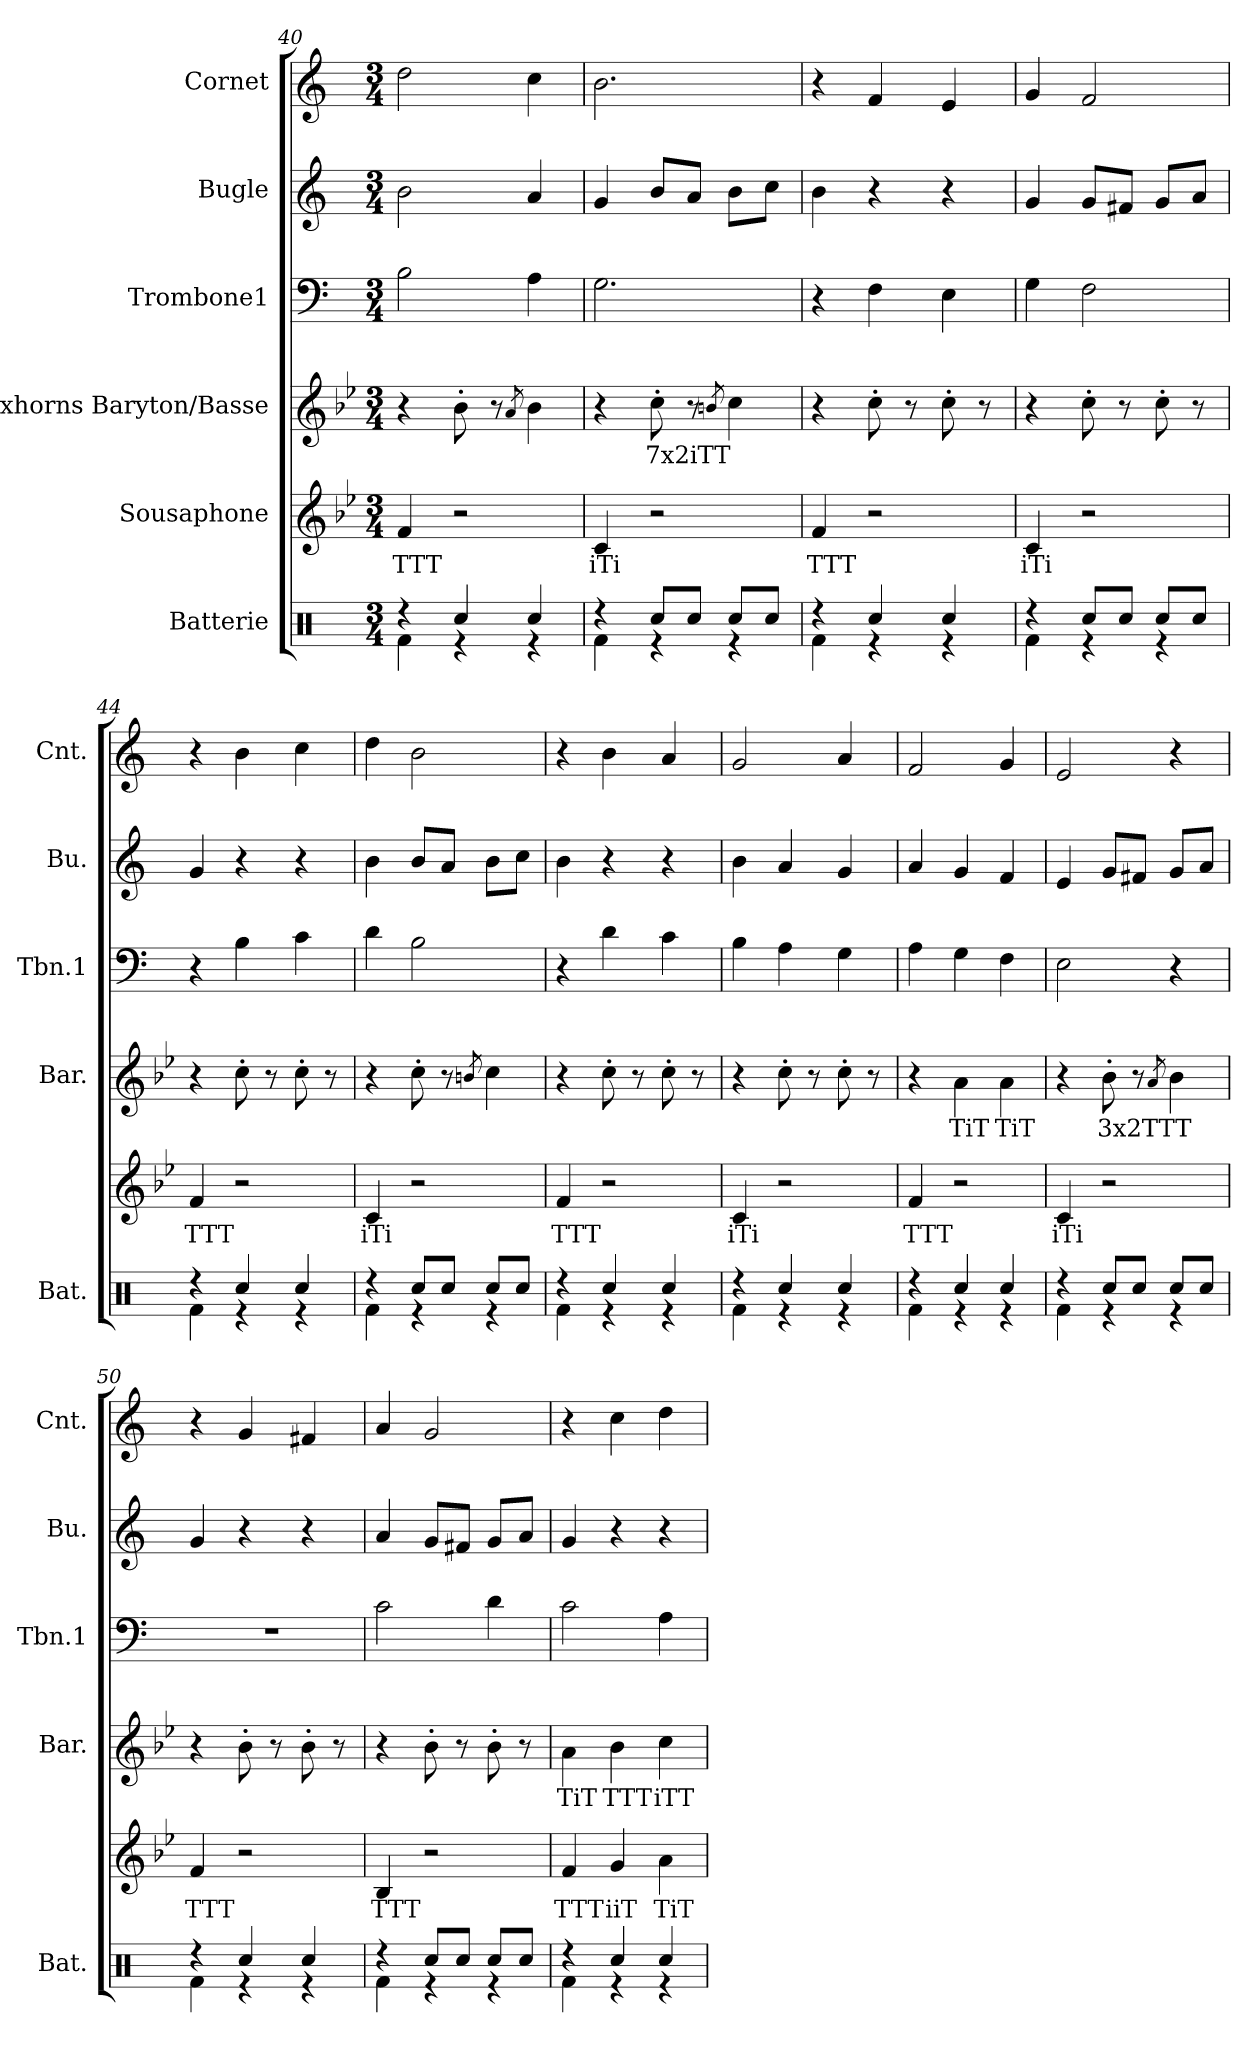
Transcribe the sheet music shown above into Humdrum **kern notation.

**kern	**kern	**text	**kern	**text	**kern	**kern	**kern
*part6	*part5	*part5	*part4	*part4	*part3	*part2	*part1
*staff6	*staff5	*staff5	*staff4	*staff4	*staff3	*staff2	*staff1
*I"Batterie	*I"Sousaphone	*	*I"Saxhorns Baryton/Basse	*	*I"Trombone1	*I"Bugle	*I"Cornet
*I'Bat.	*	*	*I'Bar.	*	*I'Tbn.1	*I'Bu.	*I'Cnt.
*clefX	*clefG2	*	*clefG2	*	*clefF4	*clefG2	*clefG2
*	*ITrd15c26	*	*ITrd8c14	*	*ITrd1c2	*ITrd1c2	*ITrd1c2
*k[]	*k[b-e-]	*	*k[b-e-]	*	*k[b-e-]	*k[b-e-]	*k[b-e-]
*M3/4	*M3/4	*	*M3/4	*	*M3/4	*M3/4	*M3/4
=40	=40	=40	=40	=40	=40	=40	=40
*^	*	*	*	*	*	*	*
!	!	!	!LO:LY:b	!	!	!	!	!
4r	4Rf\	4FF/	TTT	4r	.	2A\	2a\	2cc\
4Rcc/	4r	2r	.	8B-'\	.	.	.	.
.	.	.	.	8r	.	.	.	.
.	.	.	.	8qA/	.	.	.	.
4Rcc/	4r	.	.	4B-\	.	4G\	4g/	4b-\
!!LO:PB:g=z
=41	=41	=41	=41	=41	=41	=41	=41	=41
!	!	!	!LO:LY:b	!	!	!	!	!
4r	4Rf\	4CC/	iTi	4r	.	2.F\	4f/	2.a\
!	!	!	!	!	!LO:LY:b	!	!	!
8Rcc/L	4r	2r	.	8c'\	7x2iTT	.	8a/L	.
8Rcc/J	.	.	.	8r	.	.	8g/J	.
.	.	.	.	8qBn/	.	.	.	.
8Rcc/L	4r	.	.	4c\	.	.	8a\L	.
8Rcc/J	.	.	.	.	.	.	8b-\J	.
=42	=42	=42	=42	=42	=42	=42	=42	=42
!	!	!	!LO:LY:b	!	!	!	!	!
4r	4Rf\	4FF/	TTT	4r	.	4r	4a\	4r
4Rcc/	4r	2r	.	8c'\	.	4E-\	4r	4e-/
.	.	.	.	8r	.	.	.	.
4Rcc/	4r	.	.	8c'\	.	4D\	4r	4d/
.	.	.	.	8r	.	.	.	.
=43	=43	=43	=43	=43	=43	=43	=43	=43
!	!	!	!LO:LY:b	!	!	!	!	!
4r	4Rf\	4CC/	iTi	4r	.	4F\	4f/	4f/
8Rcc/L	4r	2r	.	8c'\	.	2E-\	8f/L	2e-/
8Rcc/J	.	.	.	8r	.	.	8en/J	.
8Rcc/L	4r	.	.	8c'\	.	.	8f/L	.
8Rcc/J	.	.	.	8r	.	.	8g/J	.
=44	=44	=44	=44	=44	=44	=44	=44	=44
!	!	!	!LO:LY:b	!	!	!	!	!
4r	4Rf\	4FF/	TTT	4r	.	4r	4f/	4r
4Rcc/	4r	2r	.	8c'\	.	4A\	4r	4a\
.	.	.	.	8r	.	.	.	.
4Rcc/	4r	.	.	8c'\	.	4B-\	4r	4b-\
.	.	.	.	8r	.	.	.	.
=45	=45	=45	=45	=45	=45	=45	=45	=45
!	!	!	!LO:LY:b	!	!	!	!	!
4r	4Rf\	4CC/	iTi	4r	.	4c\	4a\	4cc\
8Rcc/L	4r	2r	.	8c'\	.	2A\	8a/L	2a\
8Rcc/J	.	.	.	8r	.	.	8g/J	.
.	.	.	.	8qBn/	.	.	.	.
8Rcc/L	4r	.	.	4c\	.	.	8a\L	.
8Rcc/J	.	.	.	.	.	.	8b-\J	.
=46	=46	=46	=46	=46	=46	=46	=46	=46
!	!	!	!LO:LY:b	!	!	!	!	!
4r	4Rf\	4FF/	TTT	4r	.	4r	4a\	4r
4Rcc/	4r	2r	.	8c'\	.	4c\	4r	4a\
.	.	.	.	8r	.	.	.	.
4Rcc/	4r	.	.	8c'\	.	4B-\	4r	4g/
.	.	.	.	8r	.	.	.	.
=47	=47	=47	=47	=47	=47	=47	=47	=47
!	!	!	!LO:LY:b	!	!	!	!	!
4r	4Rf\	4CC/	iTi	4r	.	4A\	4a\	2f/
4Rcc/	4r	2r	.	8c'\	.	4G\	4g/	.
.	.	.	.	8r	.	.	.	.
4Rcc/	4r	.	.	8c'\	.	4F\	4f/	4g/
.	.	.	.	8r	.	.	.	.
!!LO:LB:g=z
=48	=48	=48	=48	=48	=48	=48	=48	=48
!	!	!	!LO:LY:b	!	!	!	!	!
4r	4Rf\	4FF/	TTT	4r	.	4G\	4g/	2e-/
!	!	!	!	!	!LO:LY:b	!	!	!
4Rcc/	4r	2r	.	4A\	TiT	4F\	4f/	.
!	!	!	!	!	!LO:LY:b	!	!	!
4Rcc/	4r	.	.	4A\	TiT	4E-\	4e-/	4f/
=49	=49	=49	=49	=49	=49	=49	=49	=49
!	!	!	!LO:LY:b	!	!	!	!	!
4r	4Rf\	4CC/	iTi	4r	.	2D\	4d/	2d/
!	!	!	!	!	!LO:LY:b	!	!	!
8Rcc/L	4r	2r	.	8B-'\	3x2TTT	.	8f/L	.
8Rcc/J	.	.	.	8r	.	.	8en/J	.
.	.	.	.	8qA/	.	.	.	.
8Rcc/L	4r	.	.	4B-\	.	4r	8f/L	4r
8Rcc/J	.	.	.	.	.	.	8g/J	.
=50	=50	=50	=50	=50	=50	=50	=50	=50
!	!	!	!LO:LY:b	!	!	!	!	!
4r	4Rf\	4FF/	TTT	4r	.	2.r	4f/	4r
4Rcc/	4r	2r	.	8B-'\	.	.	4r	4f/
.	.	.	.	8r	.	.	.	.
4Rcc/	4r	.	.	8B-'\	.	.	4r	4en/
.	.	.	.	8r	.	.	.	.
=51	=51	=51	=51	=51	=51	=51	=51	=51
!	!	!	!LO:LY:b	!	!	!	!	!
4r	4Rf\	4BBB-/	TTT	4r	.	2B-\	4g/	4g/
8Rcc/L	4r	2r	.	8B-'\	.	.	8f/L	2f/
8Rcc/J	.	.	.	8r	.	.	8en/J	.
8Rcc/L	4r	.	.	8B-'\	.	4c\	8f/L	.
8Rcc/J	.	.	.	8r	.	.	8g/J	.
=52	=52	=52	=52	=52	=52	=52	=52	=52
!	!	!	!LO:LY:b	!	!LO:LY:b	!	!	!
4r	4Rf\	4FF/	TTT	4A\	TiT	2B-\	4f/	4r
!	!	!	!LO:LY:b	!	!LO:LY:b	!	!	!
4Rcc/	4r	4GG/	iiT	4B-\	TTT	.	4r	4b-\
!	!	!	!LO:LY:b	!	!LO:LY:b	!	!	!
4Rcc/	4r	4AA\	TiT	4c\	iTT	4G\	4r	4cc\
*v	*v	*	*	*	*	*	*	*
=	=	=	=	=	=	=	=
*-	*-	*-	*-	*-	*-	*-	*-
